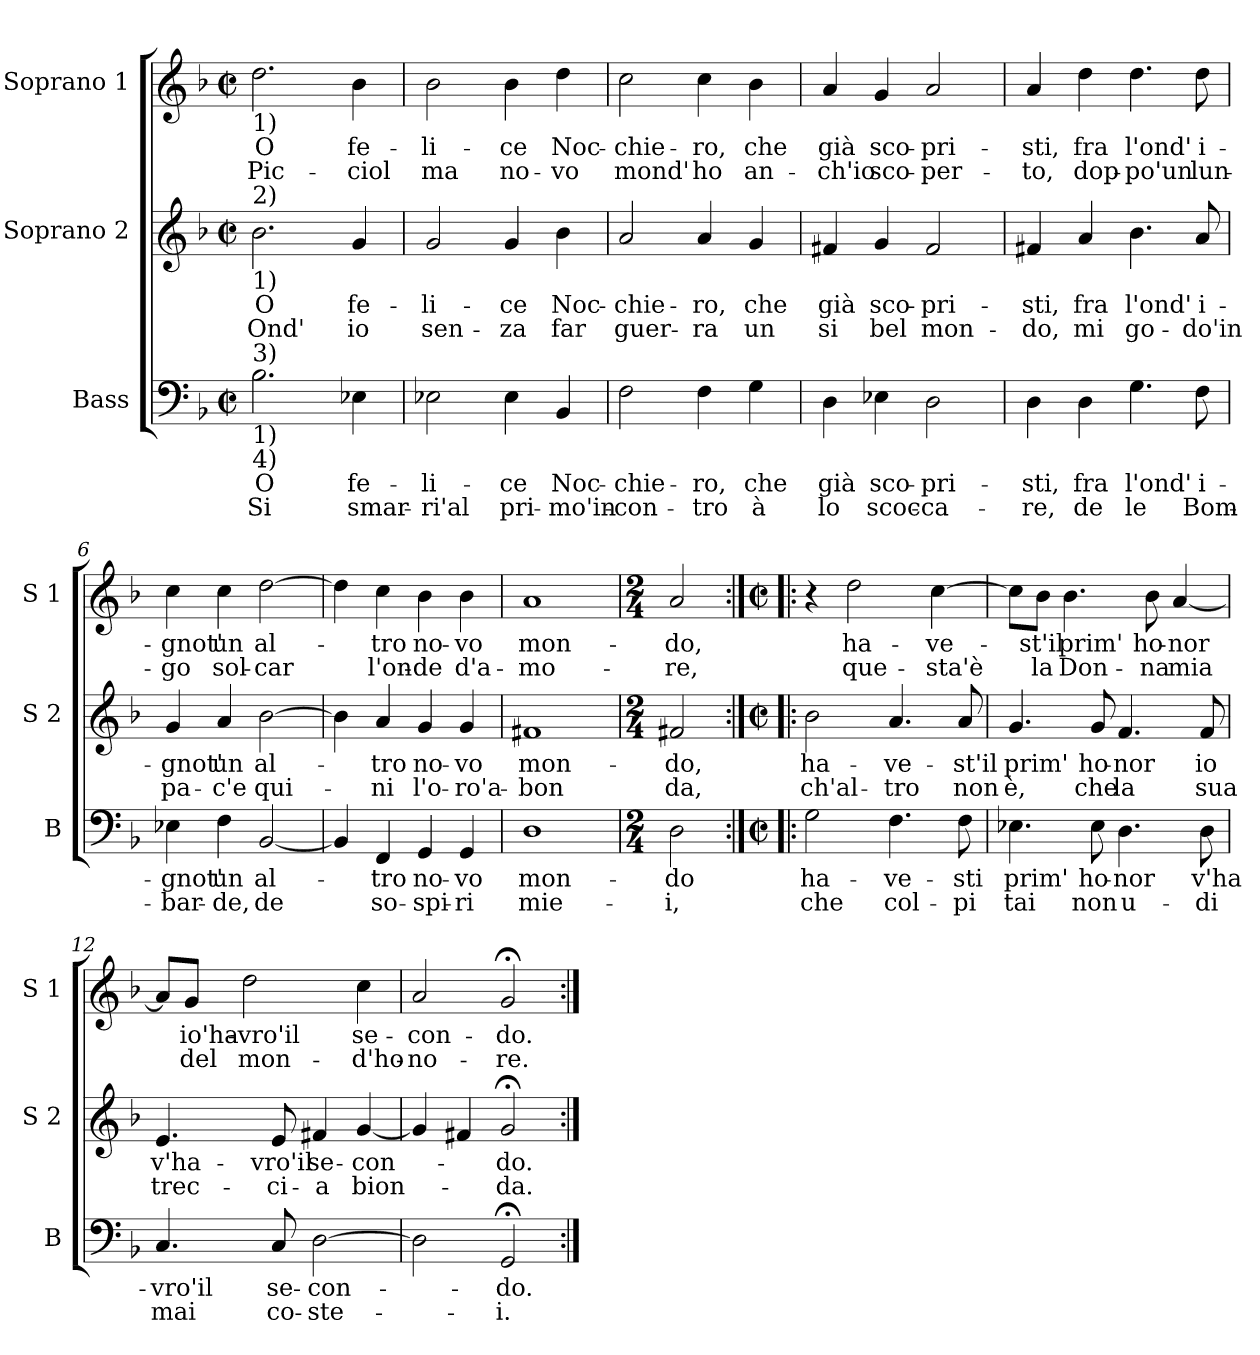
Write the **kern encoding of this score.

**kern	**text	**text	**kern	**text	**text	**kern	**text	**text
*part3	*part3	*part3	*part2	*part2	*part2	*part1	*part1	*part1
*staff3	*staff3	*staff3	*staff2	*staff2	*staff2	*staff1	*staff1	*staff1
*I"Bass	*	*	*I"Soprano 2	*	*	*I"Soprano 1	*	*
*I'B	*	*	*I'S 2	*	*	*I'S 1	*	*
*clefF4	*	*	*clefG2	*	*	*clefG2	*	*
*k[b-]	*	*	*k[b-]	*	*	*k[b-]	*	*
*F:	*	*	*F:	*	*	*F:	*	*
*M2/2	*	*	*M2/2	*	*	*M2/2	*	*
*met(c|)	*	*	*met(c|)	*	*	*met(c|)	*	*
=1	=1	=1	=1	=1	=1	=1	=1	=1
!	!	!	!	!	!	!LO:TX:b:t=1)	!	!
!	!	!	!LO:TX:a:t=2)	!	!	!	!	!
!	!	!	!LO:TX:b:t=1)	!	!	!	!	!
!LO:TX:a:t=3)	!	!	!	!	!	!	!	!
!LO:TX:b:t=1)	!	!	!	!	!	!	!	!
!LO:TX:b:t=4)	!	!	!	!	!	!	!	!
!	!LO:LY:b	!LO:LY:b	!	!LO:LY:b	!LO:LY:b	!	!LO:LY:b	!LO:LY:b
2.B-\	O	Si	2.b-\	O	Ond'	2.dd\	O	Pic-
!	!LO:LY:b	!LO:LY:b	!	!LO:LY:b	!LO:LY:b	!	!LO:LY:b	!LO:LY:b
4E-X\	fe-	smar-	4g/	fe-	io	4b-\	fe-	-ciol
=2	=2	=2	=2	=2	=2	=2	=2	=2
!	!LO:LY:b	!LO:LY:b	!	!LO:LY:b	!LO:LY:b	!	!LO:LY:b	!LO:LY:b
2E-X\	-li-	-ri'al	2g/	-li-	sen-	2b-\	-li-	ma
!	!LO:LY:b	!LO:LY:b	!	!LO:LY:b	!LO:LY:b	!	!LO:LY:b	!LO:LY:b
4E-\	-ce	pri-	4g/	-ce	-za	4b-\	-ce	no-
!	!LO:LY:b	!LO:LY:b	!	!LO:LY:b	!LO:LY:b	!	!LO:LY:b	!LO:LY:b
4BB-/	Noc-	-mo'in-	4b-\	Noc-	far	4dd\	Noc-	-vo
=3	=3	=3	=3	=3	=3	=3	=3	=3
!	!LO:LY:b	!LO:LY:b	!	!LO:LY:b	!LO:LY:b	!	!LO:LY:b	!LO:LY:b
2F\	-chie-	-con-	2a/	-chie-	guer-	2cc\	-chie-	mond'
!	!LO:LY:b	!LO:LY:b	!	!LO:LY:b	!LO:LY:b	!	!LO:LY:b	!LO:LY:b
4F\	-ro,	-tro	4a/	-ro,	-ra	4cc\	-ro,	ho
!	!LO:LY:b	!LO:LY:b	!	!LO:LY:b	!LO:LY:b	!	!LO:LY:b	!LO:LY:b
4G\	che	à	4g/	che	un	4b-\	che	an-
=4	=4	=4	=4	=4	=4	=4	=4	=4
!	!LO:LY:b	!LO:LY:b	!	!LO:LY:b	!LO:LY:b	!	!LO:LY:b	!LO:LY:b
4D\	già	lo	4f#X/	già	si	4a/	già	-ch'io
!	!LO:LY:b	!LO:LY:b	!	!LO:LY:b	!LO:LY:b	!	!LO:LY:b	!LO:LY:b
4E-X\	sco-	scoc-	4g/	sco-	bel	4g/	sco-	sco-
!	!LO:LY:b	!LO:LY:b	!	!LO:LY:b	!LO:LY:b	!	!LO:LY:b	!LO:LY:b
2D\	-pri-	-ca-	2f#/	-pri-	mon-	2a/	-pri-	-per-
!!LO:LB:g=z
=5	=5	=5	=5	=5	=5	=5	=5	=5
!	!LO:LY:b	!LO:LY:b	!	!LO:LY:b	!LO:LY:b	!	!LO:LY:b	!LO:LY:b
4D\	-sti,	-re,	4f#X/	-sti,	-do,	4a/	-sti,	-to,
!	!LO:LY:b	!LO:LY:b	!	!LO:LY:b	!LO:LY:b	!	!LO:LY:b	!LO:LY:b
4D\	fra	de	4a/	fra	mi	4dd\	fra	dop-
!	!LO:LY:b	!LO:LY:b	!	!LO:LY:b	!LO:LY:b	!	!LO:LY:b	!LO:LY:b
4.G\	l'ond'	le	4.b-\	l'ond'	go-	4.dd\	l'ond'	-po'un
!	!LO:LY:b	!LO:LY:b	!	!LO:LY:b	!LO:LY:b	!	!LO:LY:b	!LO:LY:b
8F\	i-	Bom-	8a/	i-	-do'in	8dd\	i-	lun-
=6	=6	=6	=6	=6	=6	=6	=6	=6
!	!LO:LY:b	!LO:LY:b	!	!LO:LY:b	!LO:LY:b	!	!LO:LY:b	!LO:LY:b
4E-X\	-gnot'	-bar-	4g/	-gnot'	pa-	4cc\	-gnot'	-go
!	!LO:LY:b	!LO:LY:b	!	!LO:LY:b	!LO:LY:b	!	!LO:LY:b	!LO:LY:b
4F\	un	-de,	4a/	un	-c'e	4cc\	un	sol-
!	!LO:LY:b	!LO:LY:b	!	!LO:LY:b	!LO:LY:b	!	!LO:LY:b	!LO:LY:b
[2BB-/	al-	de	[2b-\	al-	qui-	[2dd\	al-	-car
=7	=7	=7	=7	=7	=7	=7	=7	=7
4BB-/]	.	.	4b-\]	.	.	4dd\]	.	.
!	!LO:LY:b	!LO:LY:b	!	!LO:LY:b	!LO:LY:b	!	!LO:LY:b	!LO:LY:b
4FF/	-tro	so-	4a/	-tro	-ni	4cc\	-tro	l'on-
!	!LO:LY:b	!LO:LY:b	!	!LO:LY:b	!LO:LY:b	!	!LO:LY:b	!LO:LY:b
4GG/	no-	-spi-	4g/	no-	l'o-	4b-\	no-	-de
!	!LO:LY:b	!LO:LY:b	!	!LO:LY:b	!LO:LY:b	!	!LO:LY:b	!LO:LY:b
4GG/	-vo	-ri	4g/	-vo	-ro'a-	4b-\	-vo	d'a-
=8	=8	=8	=8	=8	=8	=8	=8	=8
!	!LO:LY:b	!LO:LY:b	!	!LO:LY:b	!LO:LY:b	!	!LO:LY:b	!LO:LY:b
1D	mon-	mie-	1f#X	mon-	-bon	1a	mon-	-mo-
=9	=9	=9	=9	=9	=9	=9	=9	=9
*M2/4	*	*	*M2/4	*	*	*M2/4	*	*
!	!LO:LY:b	!LO:LY:b	!	!LO:LY:b	!LO:LY:b	!	!LO:LY:b	!LO:LY:b
2D\	-do	-i,	2f#X/	-do,	da,	2a/	-do,	-re,
!!LO:PB:g=z
=10:|!|:	=10:|!|:	=10:|!|:	=10:|!|:	=10:|!|:	=10:|!|:	=10:|!|:	=10:|!|:	=10:|!|:
*M2/2	*	*	*M2/2	*	*	*M2/2	*	*
*met(c|)	*	*	*met(c|)	*	*	*met(c|)	*	*
!	!LO:LY:b	!LO:LY:b	!	!LO:LY:b	!LO:LY:b	!	!	!
2G\	ha-	che	2b-\	ha-	ch'al-	4r	.	.
!	!	!	!	!	!	!	!LO:LY:b	!LO:LY:b
.	.	.	.	.	.	2dd\	ha-	que-
!	!LO:LY:b	!LO:LY:b	!	!LO:LY:b	!LO:LY:b	!	!	!
4.F\	-ve-	col-	4.a/	-ve-	-tro	.	.	.
!	!	!	!	!	!	!	!LO:LY:b	!LO:LY:b
.	.	.	.	.	.	[4cc\	-ve-	-sta'è
!	!LO:LY:b	!LO:LY:b	!	!LO:LY:b	!LO:LY:b	!	!	!
8F\	-sti	-pi	8a/	-st'il	non	.	.	.
=11	=11	=11	=11	=11	=11	=11	=11	=11
!	!LO:LY:b	!LO:LY:b	!	!LO:LY:b	!LO:LY:b	!	!	!
4.E-X\	prim'	tai	4.g/	prim'	è,	8cc\L]	.	.
!	!	!	!	!	!	!	!LO:LY:b	!LO:LY:b
.	.	.	.	.	.	8b-\J	-st'il	la
!	!	!	!	!	!	!	!LO:LY:b	!LO:LY:b
.	.	.	.	.	.	4.b-\	prim'	Don-
!	!LO:LY:b	!LO:LY:b	!	!LO:LY:b	!LO:LY:b	!	!	!
8E-\	ho-	non	8g/	ho-	che	.	.	.
!	!LO:LY:b	!LO:LY:b	!	!LO:LY:b	!LO:LY:b	!	!	!
4.D\	-nor	u-	4.f/	-nor	la	.	.	.
!	!	!	!	!	!	!	!LO:LY:b	!LO:LY:b
.	.	.	.	.	.	8b-\	ho-	-na
!	!	!	!	!	!	!	!LO:LY:b	!LO:LY:b
.	.	.	.	.	.	[4a/	-nor	mia
!	!LO:LY:b	!LO:LY:b	!	!LO:LY:b	!LO:LY:b	!	!	!
8D\	v'ha-	-di	8f/	io	sua	.	.	.
=12	=12	=12	=12	=12	=12	=12	=12	=12
!	!LO:LY:b	!LO:LY:b	!	!LO:LY:b	!LO:LY:b	!	!	!
4.C/	-vro'il	mai	4.e/	v'ha-	trec-	8a/L]	.	.
!	!	!	!	!	!	!	!LO:LY:b	!LO:LY:b
.	.	.	.	.	.	8g/J	io'ha-	del
!	!	!	!	!	!	!	!LO:LY:b	!LO:LY:b
.	.	.	.	.	.	2dd\	-vro'il	mon-
!	!LO:LY:b	!LO:LY:b	!	!LO:LY:b	!LO:LY:b	!	!	!
8C/	se-	co-	8e/	-vro'il	-ci-	.	.	.
!	!LO:LY:b	!LO:LY:b	!	!LO:LY:b	!LO:LY:b	!	!	!
[2D\	-con-	-ste-	4f#X/	se-	-a	.	.	.
!	!	!	!	!LO:LY:b	!LO:LY:b	!	!LO:LY:b	!LO:LY:b
.	.	.	[4g/	-con-	bion-	4cc\	se-	-d'ho-
=13	=13	=13	=13	=13	=13	=13	=13	=13
!	!	!	!	!	!	!	!LO:LY:b	!LO:LY:b
2D\]	.	.	4g/]	.	.	2a/	-con-	-no-
.	.	.	4f#X/	.	.	.	.	.
!	!LO:LY:b	!LO:LY:b	!	!LO:LY:b	!LO:LY:b	!	!LO:LY:b	!LO:LY:b
2GG;</	-do.	-i.	2g;</	-do.	-da.	2g;</	-do.	-re.
=:|!	=:|!	=:|!	=:|!	=:|!	=:|!	=:|!	=:|!	=:|!
*-	*-	*-	*-	*-	*-	*-	*-	*-
